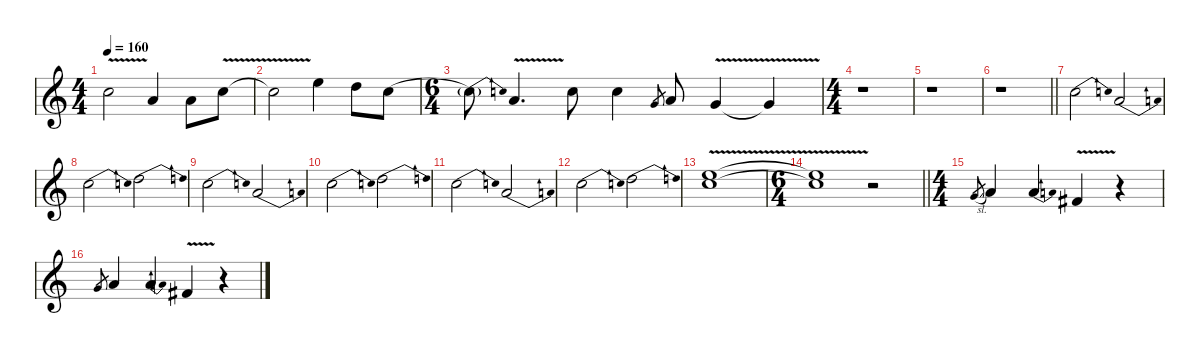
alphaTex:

\defaultSystemsLayout 4
\hideDynamics
\bracketExtendMode nobrackets
\singleTrackTrackNamePolicy hidden
\multiTrackTrackNamePolicy hidden
\firstSystemTrackNameMode fullname
\firstSystemTrackNameOrientation horizontal
\otherSystemsTrackNameOrientation horizontal
\track ("Voice" "clar.") {defaultSystemsLayout 16 instrument clarinet}
\staff {score}
\tuning (E4 B3 G3 D3 A2 E2)
\ts (4 4)
\tempo 160
\clef g2
\ks c
8.1{v t}.2{dy f beam Down} 5.1.4{beam Up} 5.1.8{beam Down} 8.1{v}.8{beam Down} |
8.1{v t}.2{beam Down} 12.1.4{beam Down} 10.1.8{beam Down} 8.1{be (hold 0 0 60 0)}.8{beam Down} |
\ts (6 4)
8.1{be (bend 0 0 60 1) t}.8{beam Down} 10.2{v}.4{d beam Up} 8.1.8{beam Down} 8.1.4{beam Down} 8.2.8{gr dy mf beam Up} 10.2.8{dy f beam Up} 8.2{v}.4{dy fff beam Up} 8.2{v t}.4{dy f beam Up} |
\ts (4 4)
r.1{beam Down} |
r.1{beam Down} |
\barLineRight lightlight
r.1{beam Down} |
8.1{be (bend 0 0 60 1)}.2{beam Down} 5.1{be (bend 0 0 60 1)}.2{beam Up} |
8.1{be (bend 0 0 60 1)}.2{beam Down} 10.1{be (bend 0 0 60 1)}.2{beam Down} |
8.1{be (bend 0 0 60 1)}.2{beam Down} 5.1{be (bend 0 0 60 1)}.2{beam Up} |
8.1{be (bend 0 0 60 1)}.2{beam Down} 10.1{be (bend 0 0 60 1)}.2{beam Down} |
8.1{be (bend 0 0 60 1)}.2{beam Down} 5.1{be (bend 0 0 60 1)}.2{beam Up} |
8.1{be (bend 0 0 60 1)}.2{beam Down} 10.1{be (bend 0 0 60 1)}.2{beam Down} |
(12.1{v} 13.2{v}).1{beam Down} |
\ts (6 4)
\barLineRight lightlight
(12.1{v t} 13.2{v t}).1{beam Down} r.2{beam Down} |
\ts (4 4)
3.1{sl}.8{gr dy mf beam Up} 5.1.4{dy f beam Up} 5.1{be (bend 0 0 60 1)}.4{beam Up} 7.2{v acc #}.4{beam Up} r.4{beam Up} |
3.1.8{gr dy mf beam Up} 5.1.4{dy f beam Up} 5.1{be (bend 0 0 60 1)}.4{beam Up} 7.2{v acc #}.4{beam Up} r.4{beam Up}
